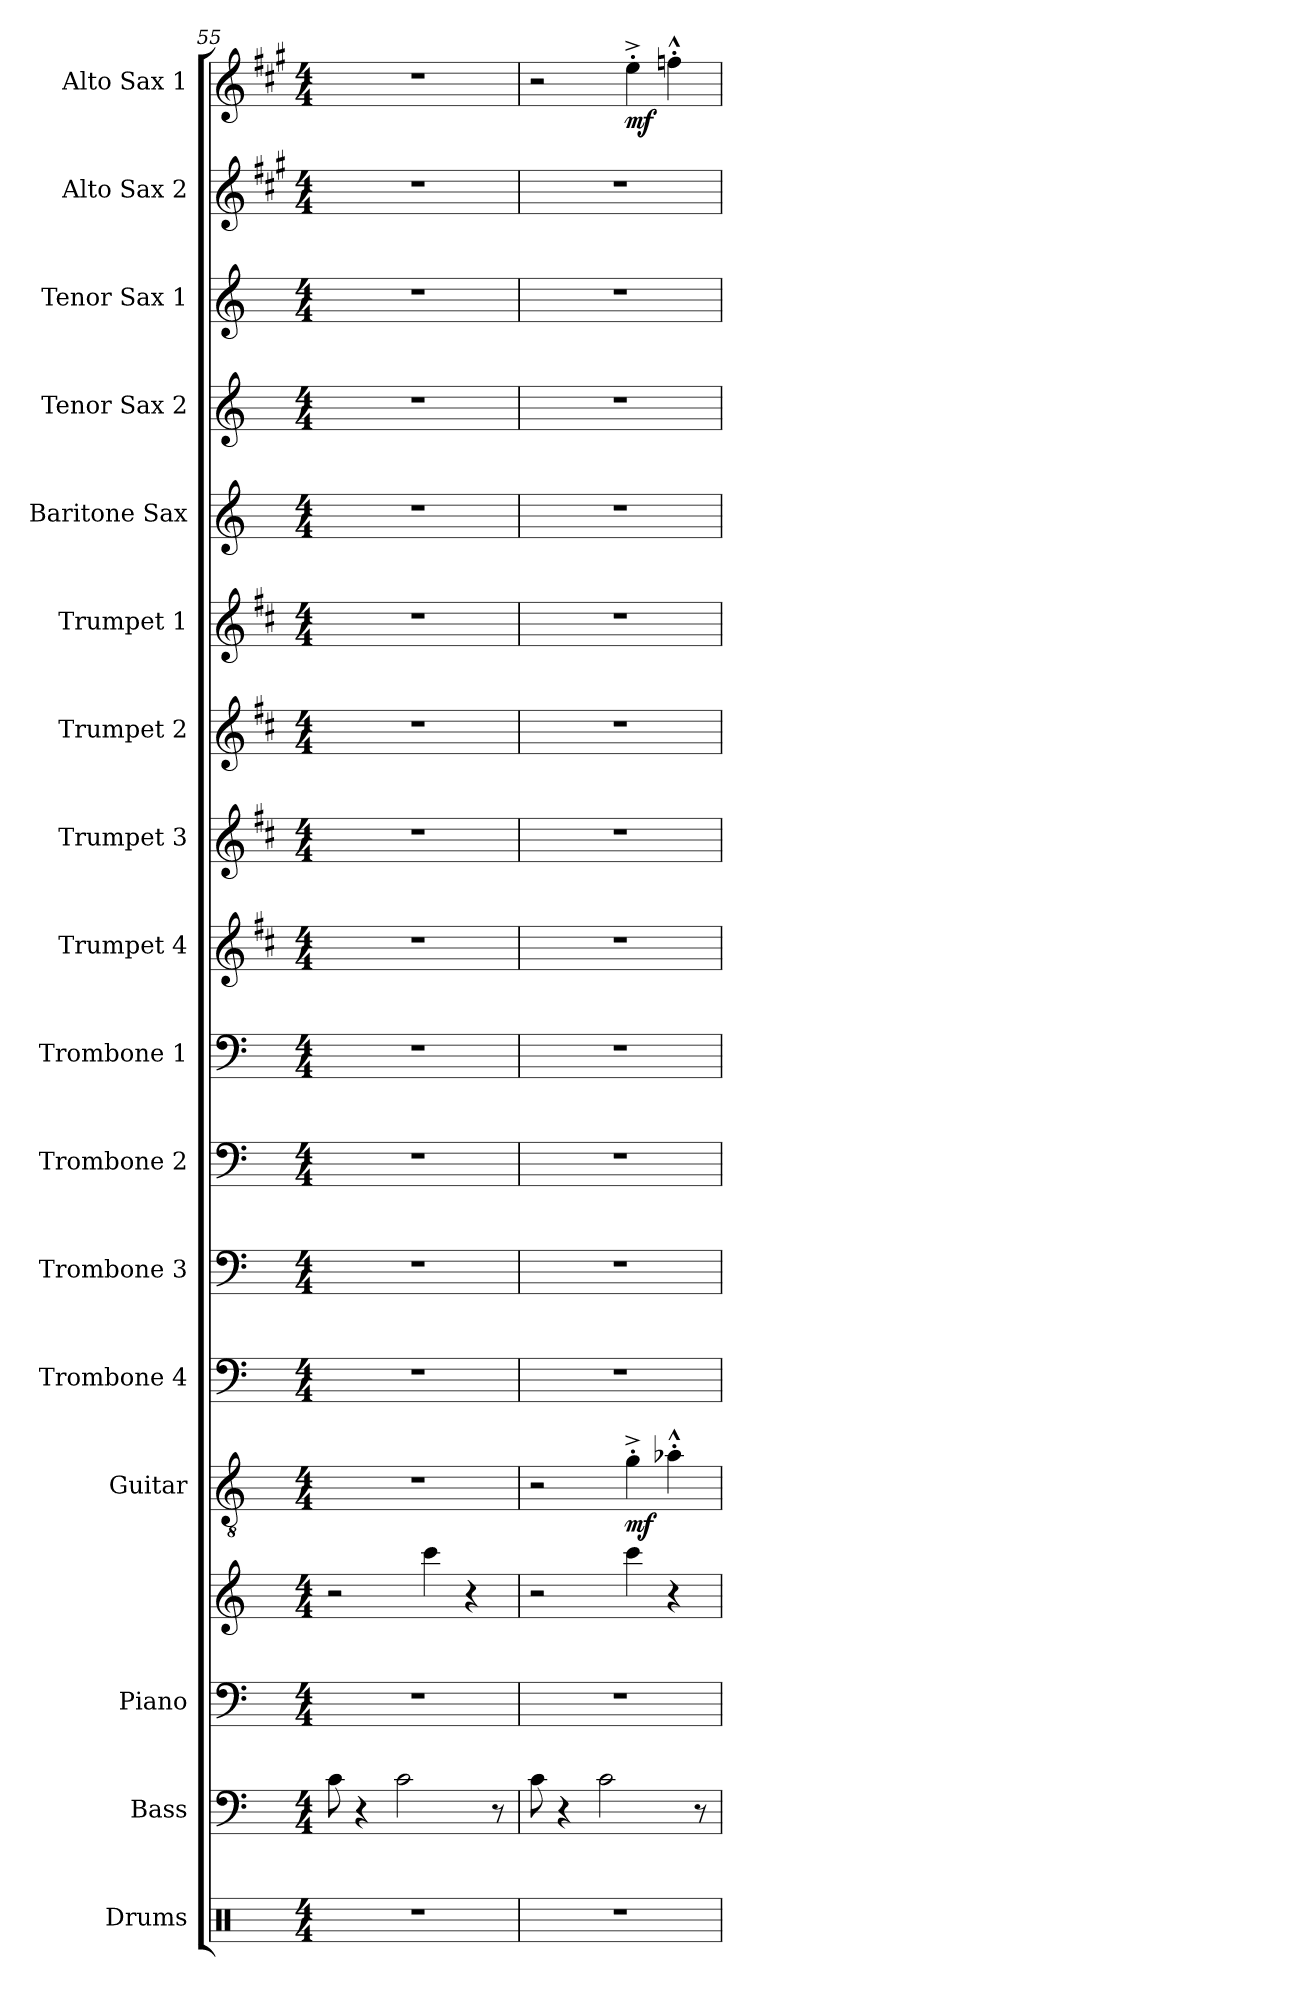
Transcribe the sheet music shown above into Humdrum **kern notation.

**kern	**kern	**kern	**kern	**kern	**dynam	**kern	**kern	**kern	**kern	**kern	**kern	**kern	**kern	**kern	**kern	**kern	**kern	**kern	**dynam
*part17	*part16	*part15	*part15	*part14	*part14	*part13	*part12	*part11	*part10	*part9	*part8	*part7	*part6	*part5	*part4	*part3	*part2	*part1	*part1
*staff18	*staff17	*staff16	*staff15	*staff14	*staff14	*staff13	*staff12	*staff11	*staff10	*staff9	*staff8	*staff7	*staff6	*staff5	*staff4	*staff3	*staff2	*staff1	*staff1
*I"Drums	*I"Bass	*I"Piano	*	*I"Guitar	*	*I"Trombone 4	*I"Trombone 3	*I"Trombone 2	*I"Trombone 1	*I"Trumpet 4	*I"Trumpet 3	*I"Trumpet 2	*I"Trumpet 1	*I"Baritone Sax	*I"Tenor Sax 2	*I"Tenor Sax 1	*I"Alto Sax 2	*I"Alto Sax 1	*
*I'Drums	*I'Bass	*I'Piano	*	*I'Gtr.	*	*I'Tbn. 4	*I'Tbn. 3	*I'Tbn. 2	*I'Tbn. 1	*I'Tpt. 4	*I'Tpt. 3	*I'Tpt. 2	*I'Tpt. 1	*I'Bari	*I'Tenor 2	*I'Tenor 1	*I'Alto 2	*I'Alto 1	*
*clefX	*clefF4	*clefF4	*clefG2	*clefGv2	*	*clefF4	*clefF4	*clefF4	*clefF4	*clefG2	*clefG2	*clefG2	*clefG2	*clefG2	*clefG2	*clefG2	*clefG2	*clefG2	*
*	*ITrd7c12	*	*	*	*	*	*	*	*	*ITrd1c2	*ITrd1c2	*ITrd1c2	*ITrd1c2	*ITrd12c21	*ITrd8c14	*ITrd8c14	*ITrd5c9	*ITrd5c9	*
*k[]	*k[]	*k[]	*k[]	*k[]	*	*k[]	*k[]	*k[]	*k[]	*k[]	*k[]	*k[]	*k[]	*k[]	*k[]	*k[]	*k[]	*k[]	*
*M4/4	*M4/4	*M4/4	*M4/4	*M4/4	*	*M4/4	*M4/4	*M4/4	*M4/4	*M4/4	*M4/4	*M4/4	*M4/4	*M4/4	*M4/4	*M4/4	*M4/4	*M4/4	*
=55	=55	=55	=55	=55	=55	=55	=55	=55	=55	=55	=55	=55	=55	=55	=55	=55	=55	=55	=55
1r	8C\	1r	2r	1r	.	1r	1r	1r	1r	1r	1r	1r	1r	1r	1r	1r	1r	1r	.
.	4r	.	.	.	.	.	.	.	.	.	.	.	.	.	.	.	.	.	.
.	2C\	.	.	.	.	.	.	.	.	.	.	.	.	.	.	.	.	.	.
.	.	.	4ccc\	.	.	.	.	.	.	.	.	.	.	.	.	.	.	.	.
.	.	.	4r	.	.	.	.	.	.	.	.	.	.	.	.	.	.	.	.
.	8r	.	.	.	.	.	.	.	.	.	.	.	.	.	.	.	.	.	.
=56	=56	=56	=56	=56	=56	=56	=56	=56	=56	=56	=56	=56	=56	=56	=56	=56	=56	=56	=56
1r	8C\	1r	2r	2r	.	1r	1r	1r	1r	1r	1r	1r	1r	1r	1r	1r	1r	2r	.
.	4r	.	.	.	.	.	.	.	.	.	.	.	.	.	.	.	.	.	.
.	2C\	.	.	.	.	.	.	.	.	.	.	.	.	.	.	.	.	.	.
!	!	!	!	!	!LO:DY:b	!	!	!	!	!	!	!	!	!	!	!	!	!	!LO:DY:b
.	.	.	4ccc\	4g^'\	mf	.	.	.	.	.	.	.	.	.	.	.	.	4g^'\	mf
.	.	.	4r	4a-X'^^\	.	.	.	.	.	.	.	.	.	.	.	.	.	4a-X'^^\	.
.	8r	.	.	.	.	.	.	.	.	.	.	.	.	.	.	.	.	.	.
=	=	=	=	=	=	=	=	=	=	=	=	=	=	=	=	=	=	=	=
*-	*-	*-	*-	*-	*-	*-	*-	*-	*-	*-	*-	*-	*-	*-	*-	*-	*-	*-	*-
